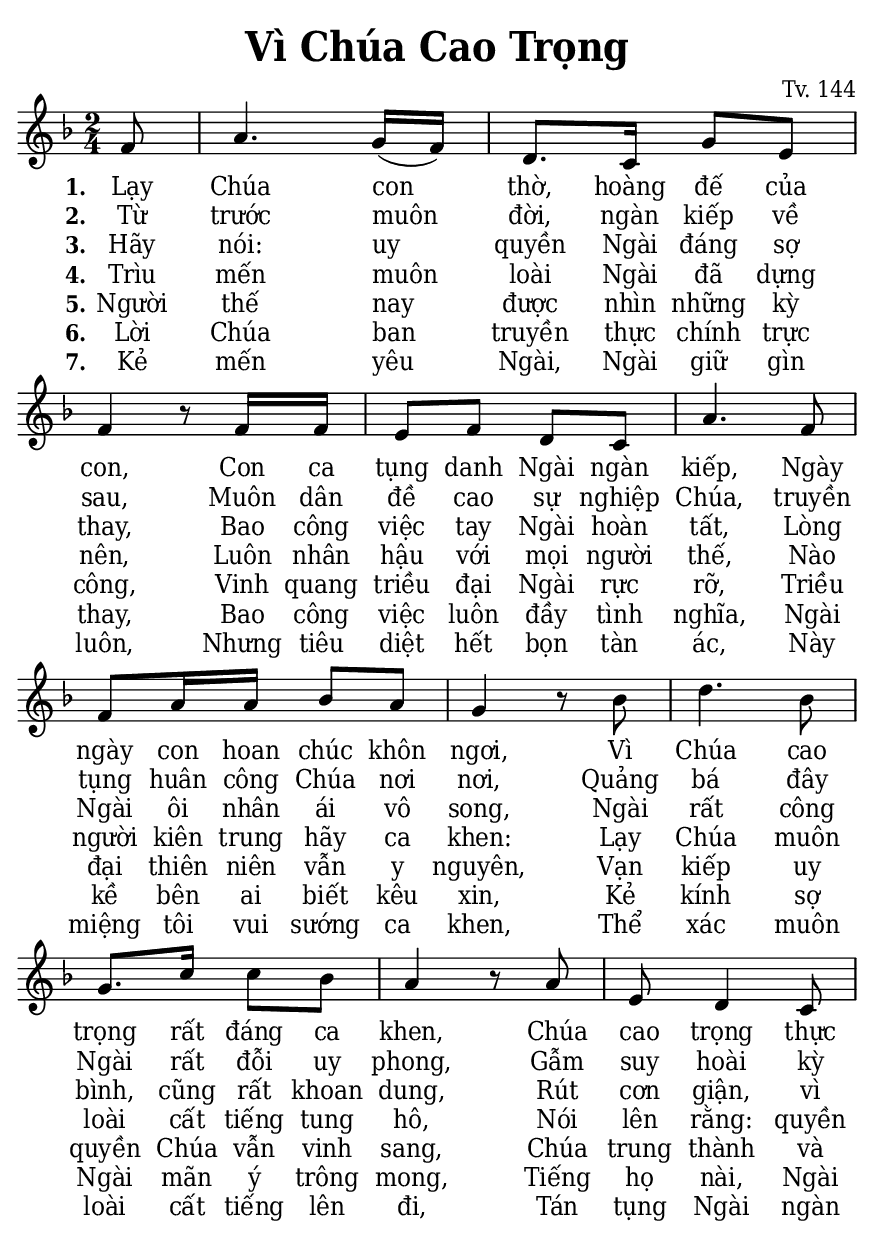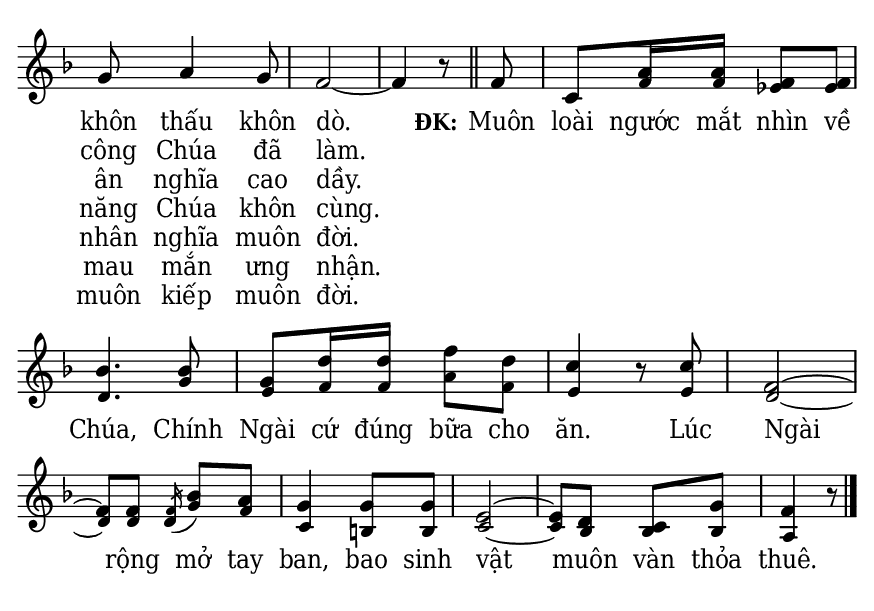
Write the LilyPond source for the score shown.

% Cài đặt chung\
\version "2.22.1"
\include "english.ly"

\header {
  title = \markup { \fontsize #1 "Vì Chúa Cao Trọng" }
  composer = "Tv. 144"
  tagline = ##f
}

% Nhạc phiên khúc
nhacPhienKhucSop = \relative c' {
  \autoPageBreaksOff
  \partial 8 f8 |
  a4. g16 (f) |
  d8. c16 g'8 e |
  f4 r8 f16 f |
  e8 f d c |
  a'4. f8 |
  f a16 a bf8 a |
  g4 r8 bf |
  d4. bf8 |
  g8. c16 c8 bf |
  a4 r8 a |
  e d4 c8 |
  
  \pageBreak
  
  g' a4 g8 |
  f2 ~ |
  f4 r8 \bar "||"
  
  f |
  c a'16 a f8 f |
  bf4. bf8 |
  g d'16 d f8 d |
  c4 r8 c |
  f,2 ~ |
  f8 f \slashedGrace { f16 ( } bf8) a |
  g4 g8 g |
  e2 ~ |
  e8 d c g' |
  f4 r8 \bar "|."
}

nhacPhienKhucAlto = \relative c' {
  r8 |
  R2*13
  r4.
  f8 c f16 f ef8 ef |
  d4. g8 |
  e f16 f a8 f |
  e4 r8 e |
  d2 ~ |
  d8 d \slashedGrace { d16 ( } g8) f |
  c4 b!8 b |
  c2 ~ |
  c8 bf bf bf |
  a4 r8
}

% Lời phiên khúc
loiPhienKhucSop = \lyrics {
  <<
    {
      \set stanza = "1."
      Lạy Chúa con thờ, hoàng đế của con,
      Con ca tụng danh Ngài ngàn kiếp,
      Ngày ngày con hoan chúc khôn ngơi,
      Vì Chúa cao trọng rất đáng ca khen,
      Chúa cao trọng thực khôn thấu khôn dò.
    }
    \new Lyrics {
	    \set associatedVoice = "beSop"
	    \set stanza = "2."
	    Từ trước muôn đời, ngàn kiếp về sau,
	    Muôn dân đề cao sự nghiệp Chúa,
	    truyền tụng huân công Chúa nơi nơi,
	    Quảng bá đây Ngài rất đỗi uy phong,
	    Gẫm suy hoài kỳ công Chúa đã làm.
    }
    \new Lyrics {
	    \set associatedVoice = "beSop"
	    \set stanza = "3."
	    Hãy nói: uy quyền Ngài đáng sợ thay,
	    Bao công việc tay Ngài hoàn tất,
	    Lòng Ngài ôi nhân ái vô song,
	    Ngài rất công bình, cũng rất khoan dung,
	    Rút cơn giận, vì ân nghĩa cao dầy.
    }
    \new Lyrics {
	    \set associatedVoice = "beSop"
	    \set stanza = "4."
	    Trìu mến muôn loài Ngài đã dựng nên,
	    Luôn nhân hậu với mọi người thế,
	    Nào người kiên trung hãy ca khen:
	    Lạy Chúa muôn loài cất tiếng tung hô,
	    Nói lên rằng: quyền năng Chúa khôn cùng.
    }
    \new Lyrics {
	    \set associatedVoice = "beSop"
	    \set stanza = "5."
	    Người thế nay được nhìn những kỳ công,
	    Vinh quang triều đại Ngài rực rỡ,
	    Triều đại thiên niên vẫn y nguyên,
	    Vạn kiếp uy quyền Chúa vẫn vinh sang,
	    Chúa trung thành và nhân nghĩa muôn đời.
    }
    \new Lyrics {
	    \set associatedVoice = "beSop"
	    \set stanza = "6."
	    Lời Chúa ban truyền thực chính trực thay,
	    Bao công việc luôn đầy tình nghĩa,
	    Ngài kề bên ai biết kêu xin,
	    Kẻ kính sợ Ngài mãn ý trông mong,
	    Tiếng họ nài, Ngài mau mắn ưng nhận.
    }
    \new Lyrics {
	    \set associatedVoice = "beSop"
	    \set stanza = "7."
	    Kẻ mến yêu Ngài, Ngài giữ gìn luôn,
	    Nhưng tiêu diệt hết bọn tàn ác,
	    Này miệng tôi vui sướng ca khen,
	    Thể xác muôn loài cất tiếng lên đi,
	    Tán tụng Ngài ngàn muôn kiếp muôn đời.
    }
  >>
  \set stanza = "ĐK:"
  Muôn loài ngước mắt nhìn về Chúa,
  Chính Ngài cứ đúng bữa cho ăn.
  Lúc Ngài rộng mở tay ban,
  bao sinh vật muôn vàn thỏa thuê.
}

% Dàn trang
\paper {
  #(set-paper-size "a5")
  top-margin = 3\mm
  bottom-margin = 3\mm
  left-margin = 3\mm
  right-margin = 3\mm
  indent = #0
  #(define fonts
	 (make-pango-font-tree "Deja Vu Serif Condensed"
	 		       "Deja Vu Serif Condensed"
			       "Deja Vu Serif Condensed"
			       (/ 20 20)))
  print-page-number = ##f
  system-system-spacing = #'((basic-distance . 0.1) (padding . 2))
  ragged-bottom = ##t
}

TongNhip = {
  \key f \major \time 2/4
  \set Timing.beamExceptions = #'()
  \set Timing.baseMoment = #(ly:make-moment 1/4)
}

% Đổi kích thước nốt cho bè phụ
notBePhu =
#(define-music-function (font-size music) (number? ly:music?)
   (for-some-music
     (lambda (m)
       (if (music-is-of-type? m 'rhythmic-event)
           (begin
             (set! (ly:music-property m 'tweaks)
                   (cons `(font-size . ,font-size)
                         (ly:music-property m 'tweaks)))
             #t)
           #f))
     music)
   music)

\score {
  \new ChoirStaff <<
    \new Staff \with {
        \consists "Merge_rests_engraver"
        printPartCombineTexts = ##f
      }
      <<
      \new Voice \TongNhip \partCombine 
        \nhacPhienKhucSop
        \notBePhu -1 { \nhacPhienKhucAlto }
      \new NullVoice = beSop \nhacPhienKhucSop
      \new Lyrics \lyricsto beSop \loiPhienKhucSop
      >>
  >>
  \layout {
    \override Lyrics.LyricSpace.minimum-distance = #1.5
    \override Score.BarNumber.break-visibility = ##(#f #f #f)
    \override Score.SpacingSpanner.uniform-stretching = ##t
  } 
}
